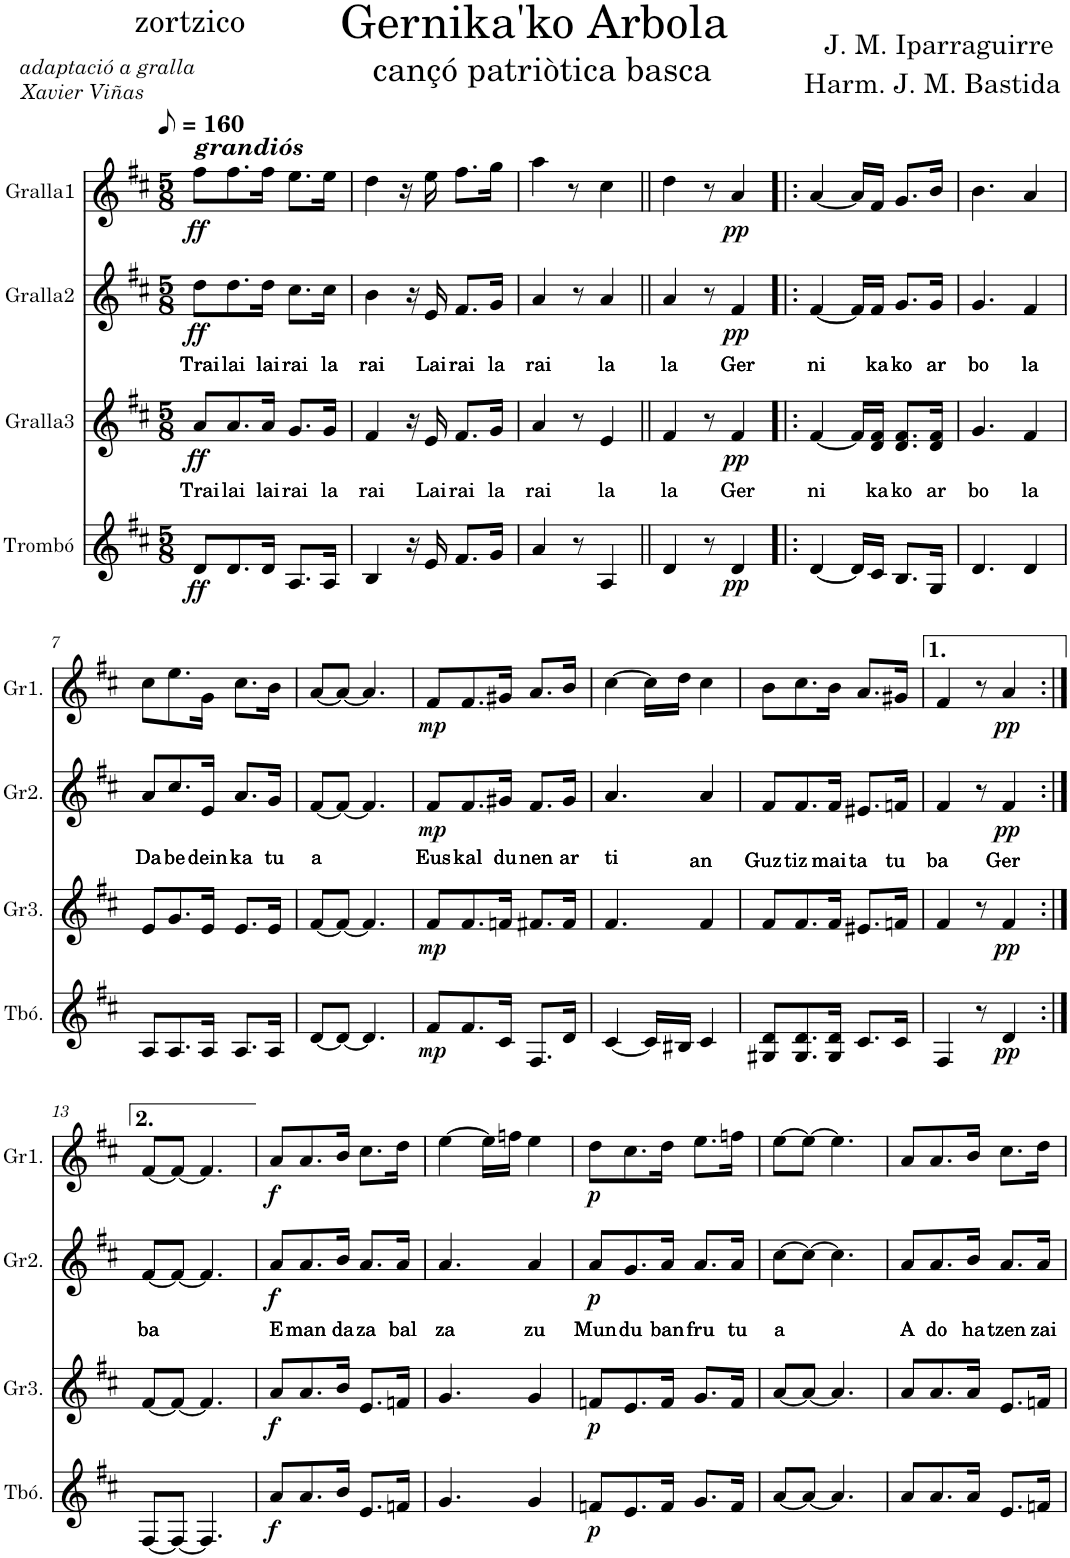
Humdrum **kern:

**kern	**dynam	**kern	**text	**dynam	**kern	**text	**dynam	**kern	**dynam
*part4	*part4	*part3	*part3	*part3	*part2	*part2	*part2	*part1	*part1
*staff4	*staff4	*staff3	*staff3	*staff3	*staff2	*staff2	*staff2	*staff1	*staff1
*I"Trombó	*	*I"Gralla3	*	*	*I"Gralla2	*	*	*I"Gralla1	*
*I'Tbó.	*	*I'Gr3.	*	*	*I'Gr2.	*	*	*I'Gr1.	*
*clefG2	*	*clefG2	*	*	*clefG2	*	*	*clefG2	*
*k[f#c#]	*	*k[f#c#]	*	*	*k[f#c#]	*	*	*k[f#c#]	*
*M5/8	*	*M5/8	*	*	*M5/8	*	*	*M5/8	*
*MM80	*	*MM80	*	*	*MM80	*	*	*MM80	*
=1	=1	=1	=1	=1	=1	=1	=1	=1	=1
!	!	!	!	!	!	!	!	!LO:TX:a:Bi:t=grandiós	!
!	!LO:DY:b	!	!LO:LY:b	!LO:DY:b	!	!LO:LY:b	!LO:DY:b	!	!LO:DY:b
8d/L	ff	8a/L	Trai	ff	8dd\L	Trai	ff	8ff#\L	ff
!	!	!	!LO:LY:b	!	!	!LO:LY:b	!	!	!
8.d/	.	8.a/	lai	.	8.dd\	lai	.	8.ff#\	.
!	!	!	!LO:LY:b	!	!	!LO:LY:b	!	!	!
16d/Jk	.	16a/Jk	lai	.	16dd\Jk	lai	.	16ff#\Jk	.
!	!	!	!LO:LY:b	!	!	!LO:LY:b	!	!	!
8.A/L	.	8.g/L	rai	.	8.cc#\L	rai	.	8.ee\L	.
!	!	!	!LO:LY:b	!	!	!LO:LY:b	!	!	!
16A/Jk	.	16g/Jk	la	.	16cc#\Jk	la	.	16ee\Jk	.
=2	=2	=2	=2	=2	=2	=2	=2	=2	=2
!	!	!	!LO:LY:b	!	!	!LO:LY:b	!	!	!
4B/	.	4f#/	rai	.	4b\	rai	.	4dd\	.
16r	.	16r	.	.	16r	.	.	16r	.
!	!	!	!LO:LY:b	!	!	!LO:LY:b	!	!	!
16e/	.	16e/	Lai	.	16e/	Lai	.	16ee\	.
!	!	!	!LO:LY:b	!	!	!LO:LY:b	!	!	!
8.f#/L	.	8.f#/L	rai	.	8.f#/L	rai	.	8.ff#\L	.
!	!	!	!LO:LY:b	!	!	!LO:LY:b	!	!	!
16g/Jk	.	16g/Jk	la	.	16g/Jk	la	.	16gg\Jk	.
=3	=3	=3	=3	=3	=3	=3	=3	=3	=3
!	!	!	!LO:LY:b	!	!	!LO:LY:b	!	!	!
4a/	.	4a/	rai	.	4a/	rai	.	4aa\	.
8r	.	8r	.	.	8r	.	.	8r	.
!	!	!	!LO:LY:b	!	!	!LO:LY:b	!	!	!
4A/	.	4e/	la	.	4a/	la	.	4cc#\	.
=4||	=4||	=4||	=4||	=4||	=4||	=4||	=4||	=4||	=4||
!	!	!	!LO:LY:b	!	!	!LO:LY:b	!	!	!
4d/	.	4f#/	la	.	4a/	la	.	4dd\	.
8r	.	8r	.	.	8r	.	.	8r	.
!	!LO:DY:b	!	!LO:LY:b	!LO:DY:b	!	!LO:LY:b	!LO:DY:b	!	!LO:DY:b
4d/	pp	4f#/	Ger	pp	4f#/	Ger	pp	4a/	pp
=5!|:	=5!|:	=5!|:	=5!|:	=5!|:	=5!|:	=5!|:	=5!|:	=5!|:	=5!|:
!	!	!	!LO:LY:b	!	!	!LO:LY:b	!	!	!
[4d/	.	[4f#/	ni	.	[4f#/	ni	.	[4a/	.
16d/LL]	.	16f#/LL]	.	.	16f#/LL]	.	.	16a/LL]	.
!	!	!	!LO:LY:b	!	!	!LO:LY:b	!	!	!
16c#/JJ	.	16d/ 16f#/JJ	ka	.	16f#/JJ	ka	.	16f#/JJ	.
!	!	!	!LO:LY:b	!	!	!LO:LY:b	!	!	!
8.B/L	.	8.d/ 8.f#/L	ko	.	8.g/L	ko	.	8.g/L	.
!	!	!	!LO:LY:b	!	!	!LO:LY:b	!	!	!
16G/Jk	.	16d/ 16f#/Jk	ar	.	16g/Jk	ar	.	16b/Jk	.
=6	=6	=6	=6	=6	=6	=6	=6	=6	=6
!	!	!	!LO:LY:b	!	!	!LO:LY:b	!	!	!
4.d/	.	4.g/	bo	.	4.g/	bo	.	4.b\	.
!	!	!	!LO:LY:b	!	!	!LO:LY:b	!	!	!
4d/	.	4f#/	la	.	4f#/	la	.	4a/	.
!!LO:LB:g=z
=7	=7	=7	=7	=7	=7	=7	=7	=7	=7
!	!	!	!	!	!	!LO:LY:b	!	!	!
8A/L	.	8e/L	.	.	8a/L	Da	.	8cc#\L	.
!	!	!	!	!	!	!LO:LY:b	!	!	!
8.A/	.	8.g/	.	.	8.cc#/	be	.	8.ee\	.
!	!	!	!	!	!	!LO:LY:b	!	!	!
16A/Jk	.	16e/Jk	.	.	16e/Jk	dein	.	16g\Jk	.
!	!	!	!	!	!	!LO:LY:b	!	!	!
8.A/L	.	8.e/L	.	.	8.a/L	ka	.	8.cc#\L	.
!	!	!	!	!	!	!LO:LY:b	!	!	!
16A/Jk	.	16e/Jk	.	.	16g/Jk	tu	.	16b\Jk	.
=8	=8	=8	=8	=8	=8	=8	=8	=8	=8
!	!	!	!	!	!	!LO:LY:b	!	!	!
[8d/L	.	[8f#/L	.	.	[8f#/L	a	.	[8a/L	.
8d/J_	.	8f#/J_	.	.	8f#/J_	.	.	8a/J_	.
4.d/]	.	4.f#/]	.	.	4.f#/]	.	.	4.a/]	.
=9	=9	=9	=9	=9	=9	=9	=9	=9	=9
!	!LO:DY:b	!	!	!LO:DY:b	!	!LO:LY:b	!LO:DY:b	!	!LO:DY:b
8f#/L	mp	8f#/L	.	mp	8f#/L	Eus	mp	8f#/L	mp
!	!	!	!	!	!	!LO:LY:b	!	!	!
8.f#/	.	8.f#/	.	.	8.f#/	kal	.	8.f#/	.
!	!	!	!	!	!	!LO:LY:b	!	!	!
16c#/Jk	.	16fn/Jk	.	.	16g#X/Jk	du	.	16g#X/Jk	.
!	!	!	!	!	!	!LO:LY:b	!	!	!
8.F#/L	.	8.f#X/L	.	.	8.f#/L	nen	.	8.a/L	.
!	!	!	!	!	!	!LO:LY:b	!	!	!
16d/Jk	.	16f#/Jk	.	.	16g#/Jk	ar	.	16b/Jk	.
=10	=10	=10	=10	=10	=10	=10	=10	=10	=10
!	!	!	!	!	!	!LO:LY:b	!	!	!
[4c#/	.	4.f#/	.	.	4.a/	ti	.	[4cc#\	.
16c#/LL]	.	.	.	.	.	.	.	16cc#\LL]	.
16B#X/JJ	.	.	.	.	.	.	.	16dd\JJ	.
!	!	!	!	!	!	!LO:LY:b	!	!	!
4c#/	.	4f#/	.	.	4a/	an	.	4cc#\	.
=11	=11	=11	=11	=11	=11	=11	=11	=11	=11
!	!	!	!	!	!	!LO:LY:b	!	!	!
8G#X/ 8d/L	.	8f#/L	.	.	8f#/L	Guz	.	8b\L	.
!	!	!	!	!	!	!LO:LY:b	!	!	!
8.G#/ 8.d/	.	8.f#/	.	.	8.f#/	tiz	.	8.cc#\	.
!	!	!	!	!	!	!LO:LY:b	!	!	!
16G#/ 16d/Jk	.	16f#/Jk	.	.	16f#/Jk	mai	.	16b\Jk	.
!	!	!	!	!	!	!LO:LY:b	!	!	!
8.c#/L	.	8.e#X/L	.	.	8.e#X/L	ta	.	8.a/L	.
!	!	!	!	!	!	!LO:LY:b	!	!	!
16c#/Jk	.	16fn/Jk	.	.	16fn/Jk	tu	.	16g#X/Jk	.
=12	=12	=12	=12	=12	=12	=12	=12	=12	=12
!	!	!	!	!	!	!LO:LY:b	!	!	!
4F#/	.	4f#/	.	.	4f#/	ba	.	4f#/	.
8r	.	8r	.	.	8r	.	.	8r	.
!	!LO:DY:b	!	!	!LO:DY:b	!	!LO:LY:b	!LO:DY:b	!	!LO:DY:b
4d/	pp	4f#/	.	pp	4f#/	Ger	pp	4a/	pp
!!LO:LB:g=z
=13:|!	=13:|!	=13:|!	=13:|!	=13:|!	=13:|!	=13:|!	=13:|!	=13:|!	=13:|!
!	!	!	!	!	!	!LO:LY:b	!	!	!
[8F#/L	.	[8f#/L	.	.	[8f#/L	ba	.	[8f#/L	.
8F#/J_	.	8f#/J_	.	.	8f#/J_	.	.	8f#/J_	.
4.F#/]	.	4.f#/]	.	.	4.f#/]	.	.	4.f#/]	.
=14	=14	=14	=14	=14	=14	=14	=14	=14	=14
!	!LO:DY:b	!	!	!LO:DY:b	!	!LO:LY:b	!LO:DY:b	!	!LO:DY:b
8a/L	f	8a/L	.	f	8a/L	E	f	8a/L	f
!	!	!	!	!	!	!LO:LY:b	!	!	!
8.a/	.	8.a/	.	.	8.a/	man	.	8.a/	.
!	!	!	!	!	!	!LO:LY:b	!	!	!
16b/Jk	.	16b/Jk	.	.	16b/Jk	da	.	16b/Jk	.
!	!	!	!	!	!	!LO:LY:b	!	!	!
8.e/L	.	8.e/L	.	.	8.a/L	za	.	8.cc#\L	.
!	!	!	!	!	!	!LO:LY:b	!	!	!
16fn/Jk	.	16fn/Jk	.	.	16a/Jk	bal	.	16dd\Jk	.
=15	=15	=15	=15	=15	=15	=15	=15	=15	=15
!	!	!	!	!	!	!LO:LY:b	!	!	!
4.g/	.	4.g/	.	.	4.a/	za	.	[4ee\	.
.	.	.	.	.	.	.	.	16ee\LL]	.
.	.	.	.	.	.	.	.	16ffn\JJ	.
!	!	!	!	!	!	!LO:LY:b	!	!	!
4g/	.	4g/	.	.	4a/	zu	.	4ee\	.
=16	=16	=16	=16	=16	=16	=16	=16	=16	=16
!	!LO:DY:b	!	!	!LO:DY:b	!	!LO:LY:b	!LO:DY:b	!	!LO:DY:b
8fn/L	p	8fn/L	.	p	8a/L	Mun	p	8dd\L	p
!	!	!	!	!	!	!LO:LY:b	!	!	!
8.e/	.	8.e/	.	.	8.g/	du	.	8.cc#\	.
!	!	!	!	!	!	!LO:LY:b	!	!	!
16f/Jk	.	16f/Jk	.	.	16a/Jk	ban	.	16dd\Jk	.
!	!	!	!	!	!	!LO:LY:b	!	!	!
8.g/L	.	8.g/L	.	.	8.a/L	fru	.	8.ee\L	.
!	!	!	!	!	!	!LO:LY:b	!	!	!
16f/Jk	.	16f/Jk	.	.	16a/Jk	tu	.	16ffn\Jk	.
=17	=17	=17	=17	=17	=17	=17	=17	=17	=17
!	!	!	!	!	!	!LO:LY:b	!	!	!
[8a/L	.	[8a/L	.	.	[8cc#\L	a	.	[8ee\L	.
8a/J_	.	8a/J_	.	.	8cc#\J_	.	.	8ee\J_	.
4.a/]	.	4.a/]	.	.	4.cc#\]	.	.	4.ee\]	.
=18	=18	=18	=18	=18	=18	=18	=18	=18	=18
!	!	!	!	!	!	!LO:LY:b	!	!	!
8a/L	.	8a/L	.	.	8a/L	A	.	8a/L	.
!	!	!	!	!	!	!LO:LY:b	!	!	!
8.a/	.	8.a/	.	.	8.a/	do	.	8.a/	.
!	!	!	!	!	!	!LO:LY:b	!	!	!
16a/Jk	.	16a/Jk	.	.	16b/Jk	ha	.	16b/Jk	.
!	!	!	!	!	!	!LO:LY:b	!	!	!
8.e/L	.	8.e/L	.	.	8.a/L	tzen	.	8.cc#\L	.
!	!	!	!	!	!	!LO:LY:b	!	!	!
16fn/Jk	.	16fn/Jk	.	.	16a/Jk	zai	.	16dd\Jk	.
=	=	=	=	=	=	=	=	=	=
*-	*-	*-	*-	*-	*-	*-	*-	*-	*-
